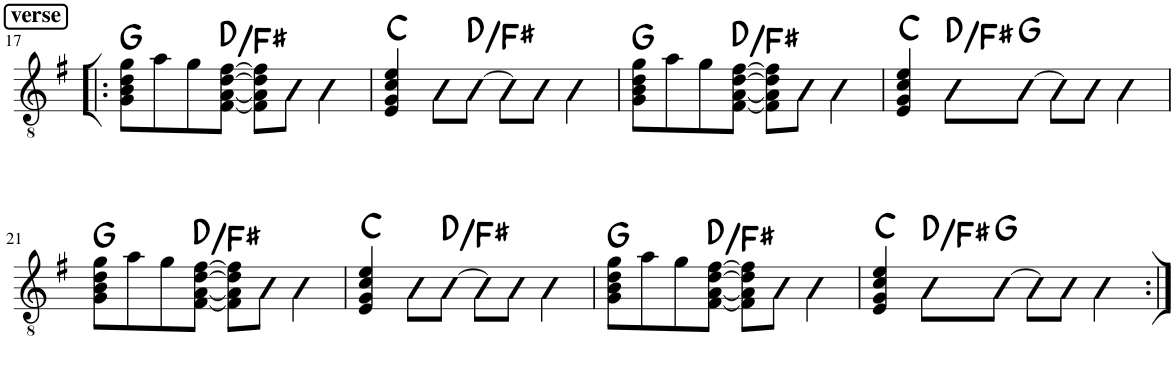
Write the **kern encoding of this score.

**kern	**harte
*part1	*part1
*staff1	*
*I"Classical Guitar	*
*I'Guit.	*
!!LO:PB:g=z
*clefGv2	*
*k[f#]	*
*M4/4	*
!!LO:REH:place=s1:a:B:cj:fs=11:t=verse
=17!|:	=17!|:
8G\ 8B\ 8d\ 8g\L	G:maj
8a\	.
8g\	.
[8F#\ [8A\ [8d\ [8f#\J	D:maj/3
8F#\] 8A\] 8d\] 8f#\]L	.
8F#\J	.
4F#\	.
=18	=18
4E/ 4G/ 4c/ 4e/	C:maj
8E\L	.
[8F#\J	D:maj/3
8F#\L]	.
8F#\J	.
4F#\	.
=19	=19
8G\ 8B\ 8d\ 8g\L	G:maj
8a\	.
8g\	.
[8F#\ [8A\ [8d\ [8f#\J	D:maj/3
8F#\] 8A\] 8d\] 8f#\]L	.
8F#\J	.
4F#\	.
=20	=20
4E/ 4G/ 4c/ 4e/	C:maj
8E\L	D:maj/3
[8F#\J	G:maj
8F#\L]	.
8F#\J	.
4F#\	.
!!LO:LB:g=z
=21	=21
8G\ 8B\ 8d\ 8g\L	G:maj
8a\	.
8g\	.
[8F#\ [8A\ [8d\ [8f#\J	D:maj/3
8F#\] 8A\] 8d\] 8f#\]L	.
8F#\J	.
4F#\	.
=22	=22
4E/ 4G/ 4c/ 4e/	C:maj
8E\L	.
[8F#\J	D:maj/3
8F#\L]	.
8F#\J	.
4F#\	.
=23	=23
8G\ 8B\ 8d\ 8g\L	G:maj
8a\	.
8g\	.
[8F#\ [8A\ [8d\ [8f#\J	D:maj/3
8F#\] 8A\] 8d\] 8f#\]L	.
8F#\J	.
4F#\	.
=24	=24
4E/ 4G/ 4c/ 4e/	C:maj
8E\L	D:maj/3
[8F#\J	G:maj
8F#\L]	.
8F#\J	.
4F#\	.
=:|!	=:|!
*-	*-
